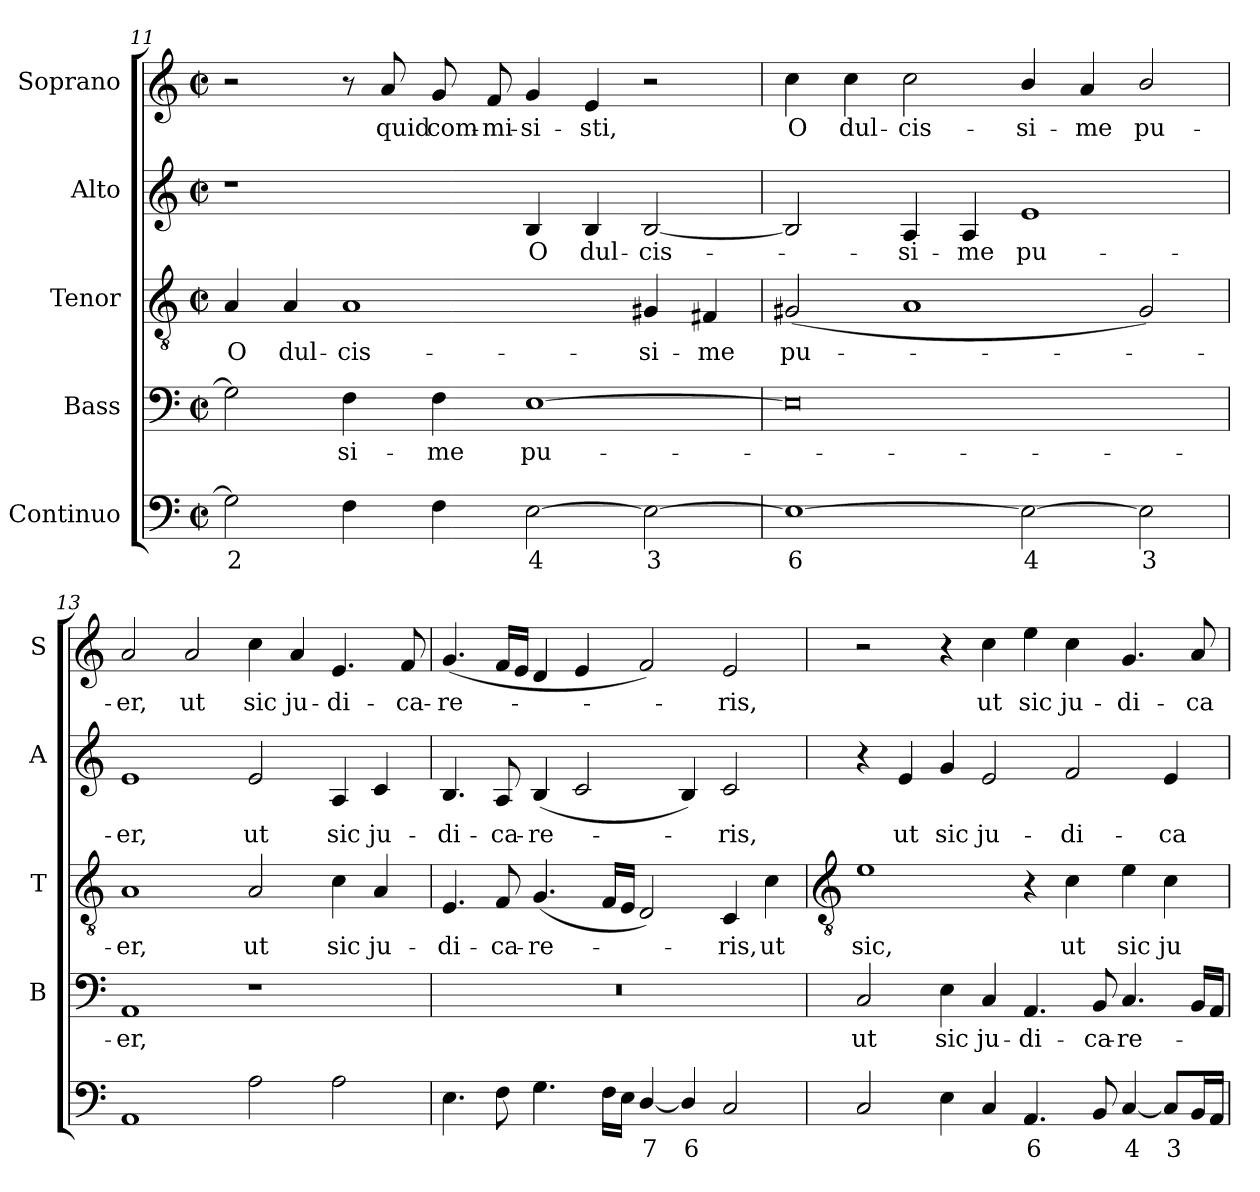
**kern	**text	**kern	**text	**kern	**text	**kern	**text	**kern	**text
*part5	*part5	*part4	*part4	*part3	*part3	*part2	*part2	*part1	*part1
*staff5	*staff5	*staff4	*staff4	*staff3	*staff3	*staff2	*staff2	*staff1	*staff1
*I"Continuo	*	*I"Bass	*	*I"Tenor	*	*I"Alto	*	*I"Soprano	*
*	*	*I'B	*	*I'T	*	*I'A	*	*I'S	*
!!LO:LB:g=z
*clefF4	*	*clefF4	*	*clefGv2	*	*clefG2	*	*clefG2	*
*k[]	*	*k[]	*	*k[]	*	*k[]	*	*k[]	*
*C:	*	*C:	*	*C:	*	*C:	*	*C:	*
*M4/2	*	*M4/2	*	*M4/2	*	*M4/2	*	*M4/2	*
*met(c|)	*	*met(c|)	*	*met(c|)	*	*met(c|)	*	*met(c|)	*
=11	=11	=11	=11	=11	=11	=11	=11	=11	=11
!	!LO:LY:b	!	!	!	!LO:LY:b	!	!	!	!
2G]	2	2G]	.	4A	O	1r	.	2r	.
!	!	!	!	!	!LO:LY:b	!	!	!	!
.	.	.	.	4A	dul-	.	.	.	.
!	!	!	!LO:LY:b	!	!LO:LY:b	!	!	!	!
4F	.	4F	si-	1A	-cis-	.	.	8r	.
!	!	!	!	!	!	!	!	!	!LO:LY:b
.	.	.	.	.	.	.	.	8a	quid
!	!	!	!LO:LY:b	!	!	!	!	!	!LO:LY:b
4F	.	4F	-me	.	.	.	.	8g	com-
!	!	!	!	!	!	!	!	!	!LO:LY:b
.	.	.	.	.	.	.	.	8f	-mi-
!	!LO:LY:b	!	!LO:LY:b	!	!	!	!LO:LY:b	!	!LO:LY:b
[2E	4	[1E	pu-	.	.	4B	O	4g	-si-
!	!	!	!	!	!	!	!LO:LY:b	!	!LO:LY:b
.	.	.	.	.	.	4B	dul-	4e	-sti,
!	!LO:LY:b	!	!	!	!LO:LY:b	!	!LO:LY:b	!	!
2E_	3	.	.	4G#X	-si-	[2B	-cis-	2r	.
!	!	!	!	!	!LO:LY:b	!	!	!	!
.	.	.	.	4F#X	-me	.	.	.	.
=12	=12	=12	=12	=12	=12	=12	=12	=12	=12
!	!LO:LY:b	!	!	!	!LO:LY:b	!	!	!	!LO:LY:b
1E_	6	0E]	.	(<2G#X	pu-	2B]	.	4cc	O
!	!	!	!	!	!	!	!	!	!LO:LY:b
.	.	.	.	.	.	.	.	4cc	dul-
!	!	!	!	!	!	!	!LO:LY:b	!	!LO:LY:b
.	.	.	.	1A	.	4A	si-	2cc	-cis-
!	!	!	!	!	!	!	!LO:LY:b	!	!
.	.	.	.	.	.	4A	-me	.	.
!	!LO:LY:b	!	!	!	!	!	!LO:LY:b	!	!LO:LY:b
2E_	4	.	.	.	.	1e	pu-	4b/	-si-
!	!	!	!	!	!	!	!	!	!LO:LY:b
.	.	.	.	.	.	.	.	4a	-me
!	!LO:LY:b	!	!	!	!	!	!	!	!LO:LY:b
2E]	3	.	.	2G#)	.	.	.	2b/	pu-
=13	=13	=13	=13	=13	=13	=13	=13	=13	=13
!	!	!	!LO:LY:b	!	!LO:LY:b	!	!LO:LY:b	!	!LO:LY:b
1AA	.	1AA	er,	1A	er,	1e	-er,	2a	-er,
!	!	!	!	!	!	!	!	!	!LO:LY:b
.	.	.	.	.	.	.	.	2a	ut
!	!	!	!	!	!LO:LY:b	!	!LO:LY:b	!	!LO:LY:b
2A	.	1r	.	2A	ut	2e	ut	4cc	sic
!	!	!	!	!	!	!	!	!	!LO:LY:b
.	.	.	.	.	.	.	.	4a	ju-
!	!	!	!	!	!LO:LY:b	!	!LO:LY:b	!	!LO:LY:b
2A	.	.	.	4c	sic	4A	sic	4.e	-di-
!	!	!	!	!	!LO:LY:b	!	!LO:LY:b	!	!
.	.	.	.	4A	ju-	4c	ju-	.	.
!	!	!	!	!	!	!	!	!	!LO:LY:b
.	.	.	.	.	.	.	.	8f	-ca-
=14	=14	=14	=14	=14	=14	=14	=14	=14	=14
!	!	!	!	!	!LO:LY:b	!	!LO:LY:b	!	!LO:LY:b
4.E	.	0r	.	4.E	-di-	4.B	-di-	(<4.g	-re-
!	!	!	!	!	!LO:LY:b	!	!LO:LY:b	!	!
8F	.	.	.	8F	-ca-	8A	-ca-	16fLL	.
.	.	.	.	.	.	.	.	16eJJ	.
!	!	!	!	!	!LO:LY:b	!	!LO:LY:b	!	!
4.G	.	.	.	(<4.G	-re-	(<4B	-re-	4d	.
.	.	.	.	.	.	2c	.	4e	.
16FLL	.	.	.	16FLL	.	.	.	.	.
16EJJ	.	.	.	16EJJ	.	.	.	.	.
!	!LO:LY:b	!	!	!	!	!	!	!	!
[4D/	7	.	.	2D)	.	.	.	2f)	.
!	!LO:LY:b	!	!	!	!	!	!	!	!
4D/]	6	.	.	.	.	4B)	.	.	.
!	!	!	!	!	!LO:LY:b	!	!LO:LY:b	!	!LO:LY:b
2C	.	.	.	4C	ris,	2c	ris,	2e	ris,
!	!	!	!	!	!LO:LY:b	!	!	!	!
.	.	.	.	4c	ut	.	.	.	.
!!LO:LB:g=z
=15	=15	=15	=15	=15	=15	=15	=15	=15	=15
*	*	*	*	*clefGv2	*	*	*	*	*
!	!	!	!LO:LY:b	!	!LO:LY:b	!	!	!	!
2C	.	2C	ut	1e	sic,	4r	.	2r	.
!	!	!	!	!	!	!	!LO:LY:b	!	!
.	.	.	.	.	.	4e	ut	.	.
!	!	!	!LO:LY:b	!	!	!	!LO:LY:b	!	!
4E	.	4E	sic	.	.	4g	sic	4r	.
!	!	!	!LO:LY:b	!	!	!	!LO:LY:b	!	!LO:LY:b
4C	.	4C	ju-	.	.	2e	ju-	4cc	ut
!	!LO:LY:b	!	!LO:LY:b	!	!	!	!	!	!LO:LY:b
4.AA	6	4.AA	-di-	4r	.	.	.	4ee	sic
!	!	!	!	!	!LO:LY:b	!	!LO:LY:b	!	!LO:LY:b
.	.	.	.	4c	ut	2f	-di-	4cc	ju-
!	!	!	!LO:LY:b	!	!	!	!	!	!
8BB	.	8BB	-ca-	.	.	.	.	.	.
!	!LO:LY:b	!	!LO:LY:b	!	!LO:LY:b	!	!	!	!LO:LY:b
[4C	4	4.C	-re-	4e	sic	.	.	4.g	-di-
!	!LO:LY:b	!	!	!	!LO:LY:b	!	!LO:LY:b	!	!
8CL]	3	.	.	4c	ju-	4e	-ca-	.	.
!	!	!	!	!	!	!	!	!	!LO:LY:b
16BBL	.	16BBLL	.	.	.	.	.	8a	-ca-
16AAJJ	.	16AAJJ	.	.	.	.	.	.	.
=	=	=	=	=	=	=	=	=	=
*-	*-	*-	*-	*-	*-	*-	*-	*-	*-
